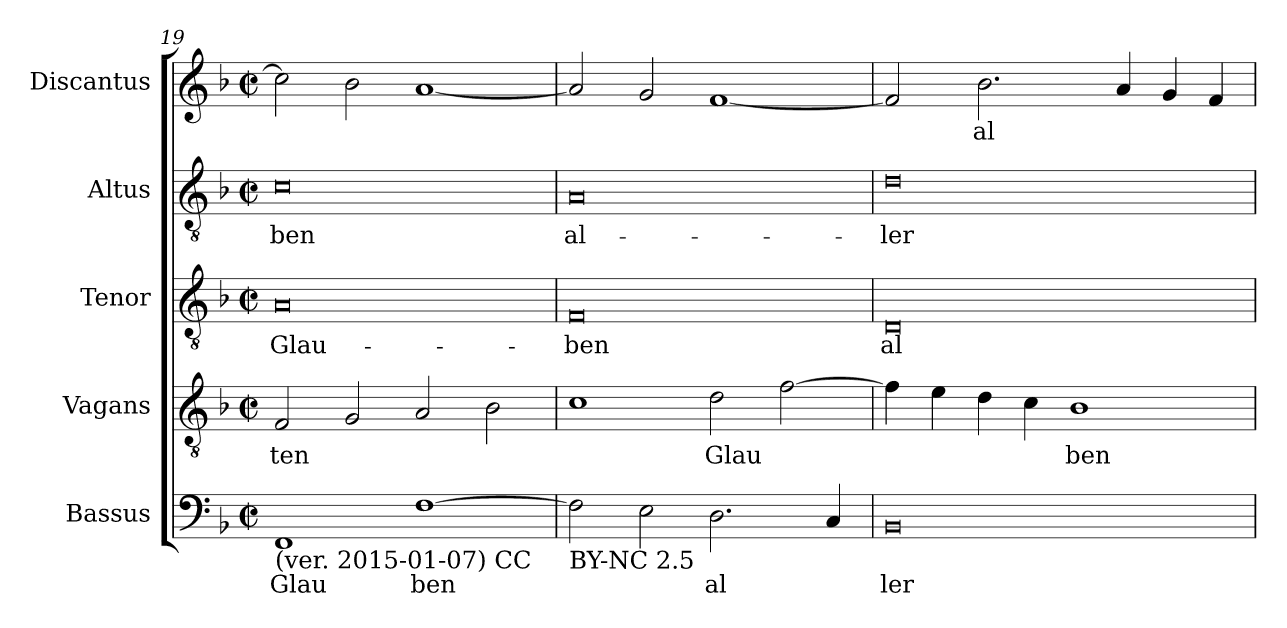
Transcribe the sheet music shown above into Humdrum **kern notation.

**kern	**text	**kern	**text	**kern	**text	**kern	**text	**kern	**text
*part5	*part5	*part4	*part4	*part3	*part3	*part2	*part2	*part1	*part1
*staff5	*staff5	*staff4	*staff4	*staff3	*staff3	*staff2	*staff2	*staff1	*staff1
*I"Bassus	*	*I"Vagans	*	*I"Tenor	*	*I"Altus	*	*I"Discantus	*
*clefF4	*	*clefGv2	*	*clefGv2	*	*clefGv2	*	*clefG2	*
*k[b-]	*	*k[b-]	*	*k[b-]	*	*k[b-]	*	*k[b-]	*
*F:	*	*F:	*	*F:	*	*F:	*	*F:	*
*M2/2	*	*M2/2	*	*M2/2	*	*M2/2	*	*M2/2	*
*met(c|)	*	*met(c|)	*	*met(c|)	*	*met(c|)	*	*met(c|)	*
=19	=19	=19	=19	=19	=19	=19	=19	=19	=19
!LO:TX:b:t=(ver. 2015-01-07) CC	!	!	!	!	!	!	!	!	!
!	!LO:LY:b:cj	!	!LO:LY:b:cj	!	!LO:LY:b:cj	!	!LO:LY:b:cj	!	!LO:LY:b:cj
1FF	Glau	2F/	-ten	0A	Glau-	0c	-ben	2cc\]	.
!	!	!	!LO:LY:b:cj	!	!	!	!	!	!LO:LY:b:cj
.	.	2G/	.	.	.	.	.	2b-\	.
!	!LO:LY:b:cj	!	!LO:LY:b:cj	!	!	!	!	!	!LO:LY:b:cj
[>1F	ben	2A/	.	.	.	.	.	[<1a	.
!	!	!	!LO:LY:b:cj	!	!	!	!	!	!
.	.	2B-\	.	.	.	.	.	.	.
=20	=20	=20	=20	=20	=20	=20	=20	=20	=20
!LO:TX:b:t=BY-NC 2.5	!	!	!	!	!	!	!	!	!
!	!LO:LY:b:cj	!	!LO:LY:b:cj	!	!LO:LY:b:cj	!	!LO:LY:b:cj	!	!LO:LY:b:cj
2F\]	.	1c	.	0F	-ben	0A	al-	2a/]	.
!	!LO:LY:b:cj	!	!	!	!	!	!	!	!LO:LY:b:cj
2E\	.	.	.	.	.	.	.	2g/	.
!	!LO:LY:b:cj	!	!LO:LY:b:cj	!	!	!	!	!	!LO:LY:b:cj
2.D\	al	2d\	Glau-	.	.	.	.	[>1f	.
!	!	!	!LO:LY:b:cj	!	!	!	!	!	!
.	.	[>2f\	--	.	.	.	.	.	.
!	!LO:LY:b:cj	!	!	!	!	!	!	!	!
4C/	.	.	.	.	.	.	.	.	.
!!LO:PB:g=z
=21	=21	=21	=21	=21	=21	=21	=21	=21	=21
!	!LO:LY:b:cj	!	!LO:LY:b:cj	!	!LO:LY:b:cj	!	!LO:LY:b:cj	!	!LO:LY:b:cj
0BB-	ler	4f\]	--	0D	al	0d	-ler	2f/]	.
!	!	!	!LO:LY:b:cj	!	!	!	!	!	!
.	.	4e\	--	.	.	.	.	.	.
!	!	!	!LO:LY:b:cj	!	!	!	!	!	!LO:LY:b:cj
.	.	4d\	--	.	.	.	.	2.b-\	al
!	!	!	!LO:LY:b:cj	!	!	!	!	!	!
.	.	4c\	--	.	.	.	.	.	.
!	!	!	!LO:LY:b:cj	!	!	!	!	!	!
.	.	1B-	-ben	.	.	.	.	.	.
!	!	!	!	!	!	!	!	!	!LO:LY:b:cj
.	.	.	.	.	.	.	.	4a/	.
!	!	!	!	!	!	!	!	!	!LO:LY:b:cj
.	.	.	.	.	.	.	.	4g/	.
!	!	!	!	!	!	!	!	!	!LO:LY:b:cj
.	.	.	.	.	.	.	.	4f/	.
=	=	=	=	=	=	=	=	=	=
*-	*-	*-	*-	*-	*-	*-	*-	*-	*-
